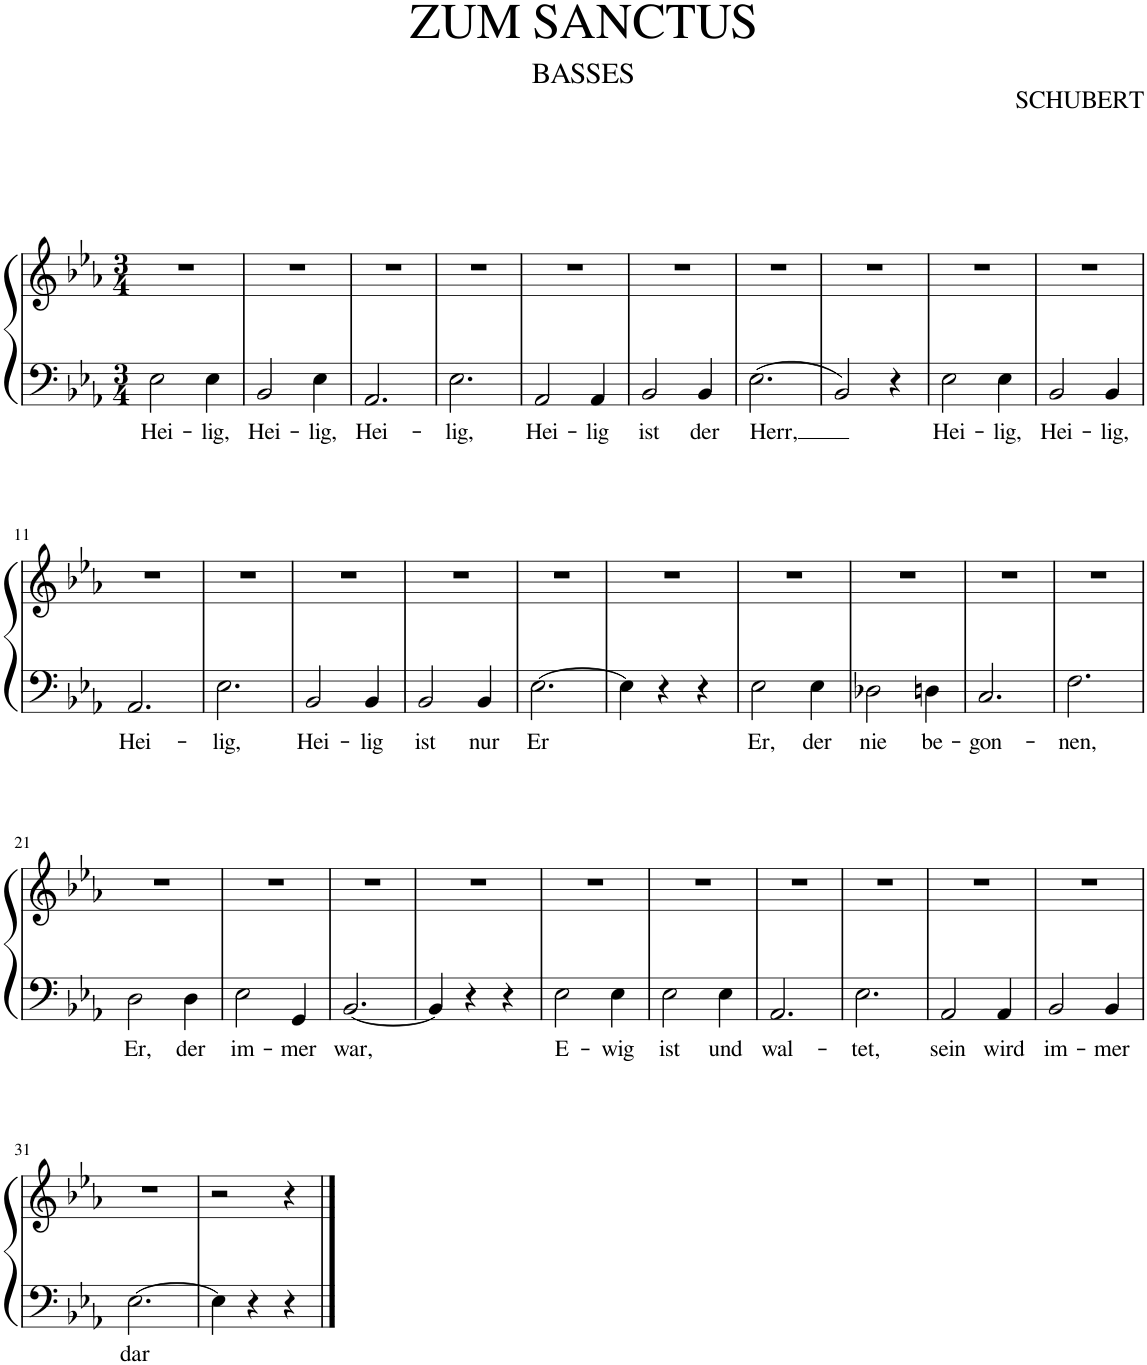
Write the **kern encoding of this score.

**kern	**text	**kern
*part1	*part1	*part1
*staff2	*staff2	*staff1
*I"Piano	*	*
*I'Pno.	*	*
*clefF4	*	*clefG2
*k[b-e-a-]	*	*k[b-e-a-]
*M3/4	*	*M3/4
=1	=1	=1
!	!LO:LY:b	!
2E-\	Hei-	2.r
!	!LO:LY:b	!
4E-\	-lig,	.
=2	=2	=2
!	!LO:LY:b	!
2BB-/	Hei-	2.r
!	!LO:LY:b	!
4E-\	-lig,	.
=3	=3	=3
!	!LO:LY:b	!
2.AA-/	Hei-	2.r
=4	=4	=4
!	!LO:LY:b	!
2.E-\	-lig,	2.r
=5	=5	=5
!	!LO:LY:b	!
2AA-/	Hei-	2.r
!	!LO:LY:b	!
4AA-/	-lig	.
=6	=6	=6
!	!LO:LY:b	!
2BB-/	ist	2.r
!	!LO:LY:b	!
4BB-/	der	.
=7	=7	=7
!	!LO:LY:b	!
2.E-\	Herr,	2.r
=8	=8	=8
2BB-/	.	2.r
4r	.	.
=9	=9	=9
!	!LO:LY:b	!
2E-\	Hei-	2.r
!	!LO:LY:b	!
4E-\	-lig,	.
=10	=10	=10
!	!LO:LY:b	!
2BB-/	Hei-	2.r
!	!LO:LY:b	!
4BB-/	-lig,	.
!!LO:LB:g=z
=11	=11	=11
!	!LO:LY:b	!
2.AA-/	Hei-	2.r
=12	=12	=12
!	!LO:LY:b	!
2.E-\	-lig,	2.r
=13	=13	=13
!	!LO:LY:b	!
2BB-/	Hei-	2.r
!	!LO:LY:b	!
4BB-/	-lig	.
=14	=14	=14
!	!LO:LY:b	!
2BB-/	ist	2.r
!	!LO:LY:b	!
4BB-/	nur	.
=15	=15	=15
!	!LO:LY:b	!
[2.E-\	Er	2.r
=16	=16	=16
4E-\]	.	2.r
4r	.	.
4r	.	.
=17	=17	=17
!	!LO:LY:b	!
2E-\	Er,	2.r
!	!LO:LY:b	!
4E-\	der	.
=18	=18	=18
!	!LO:LY:b	!
2D-X\	nie	2.r
!	!LO:LY:b	!
4Dn\	be-	.
=19	=19	=19
!	!LO:LY:b	!
2.C/	-gon-	2.r
=20	=20	=20
!	!LO:LY:b	!
2.F\	-nen,	2.r
!!LO:LB:g=z
=21	=21	=21
!	!LO:LY:b	!
2D\	Er,	2.r
!	!LO:LY:b	!
4D\	der	.
=22	=22	=22
!	!LO:LY:b	!
2E-\	im-	2.r
!	!LO:LY:b	!
4GG/	-mer	.
=23	=23	=23
!	!LO:LY:b	!
[2.BB-/	war,	2.r
=24	=24	=24
4BB-/]	.	2.r
4r	.	.
4r	.	.
=25	=25	=25
!	!LO:LY:b	!
2E-\	E-	2.r
!	!LO:LY:b	!
4E-\	-wig	.
=26	=26	=26
!	!LO:LY:b	!
2E-\	ist	2.r
!	!LO:LY:b	!
4E-\	und	.
=27	=27	=27
!	!LO:LY:b	!
2.AA-/	wal-	2.r
=28	=28	=28
!	!LO:LY:b	!
2.E-\	-tet,	2.r
=29	=29	=29
!	!LO:LY:b	!
2AA-/	sein	2.r
!	!LO:LY:b	!
4AA-/	wird	.
=30	=30	=30
!	!LO:LY:b	!
2BB-/	im-	2.r
!	!LO:LY:b	!
4BB-/	-mer	.
!!LO:LB:g=z
=31	=31	=31
!	!LO:LY:b	!
[2.E-\	dar	2.r
=32	=32	=32
4E-\]	.	2r
4r	.	.
4r	.	4r
==	==	==
*-	*-	*-
